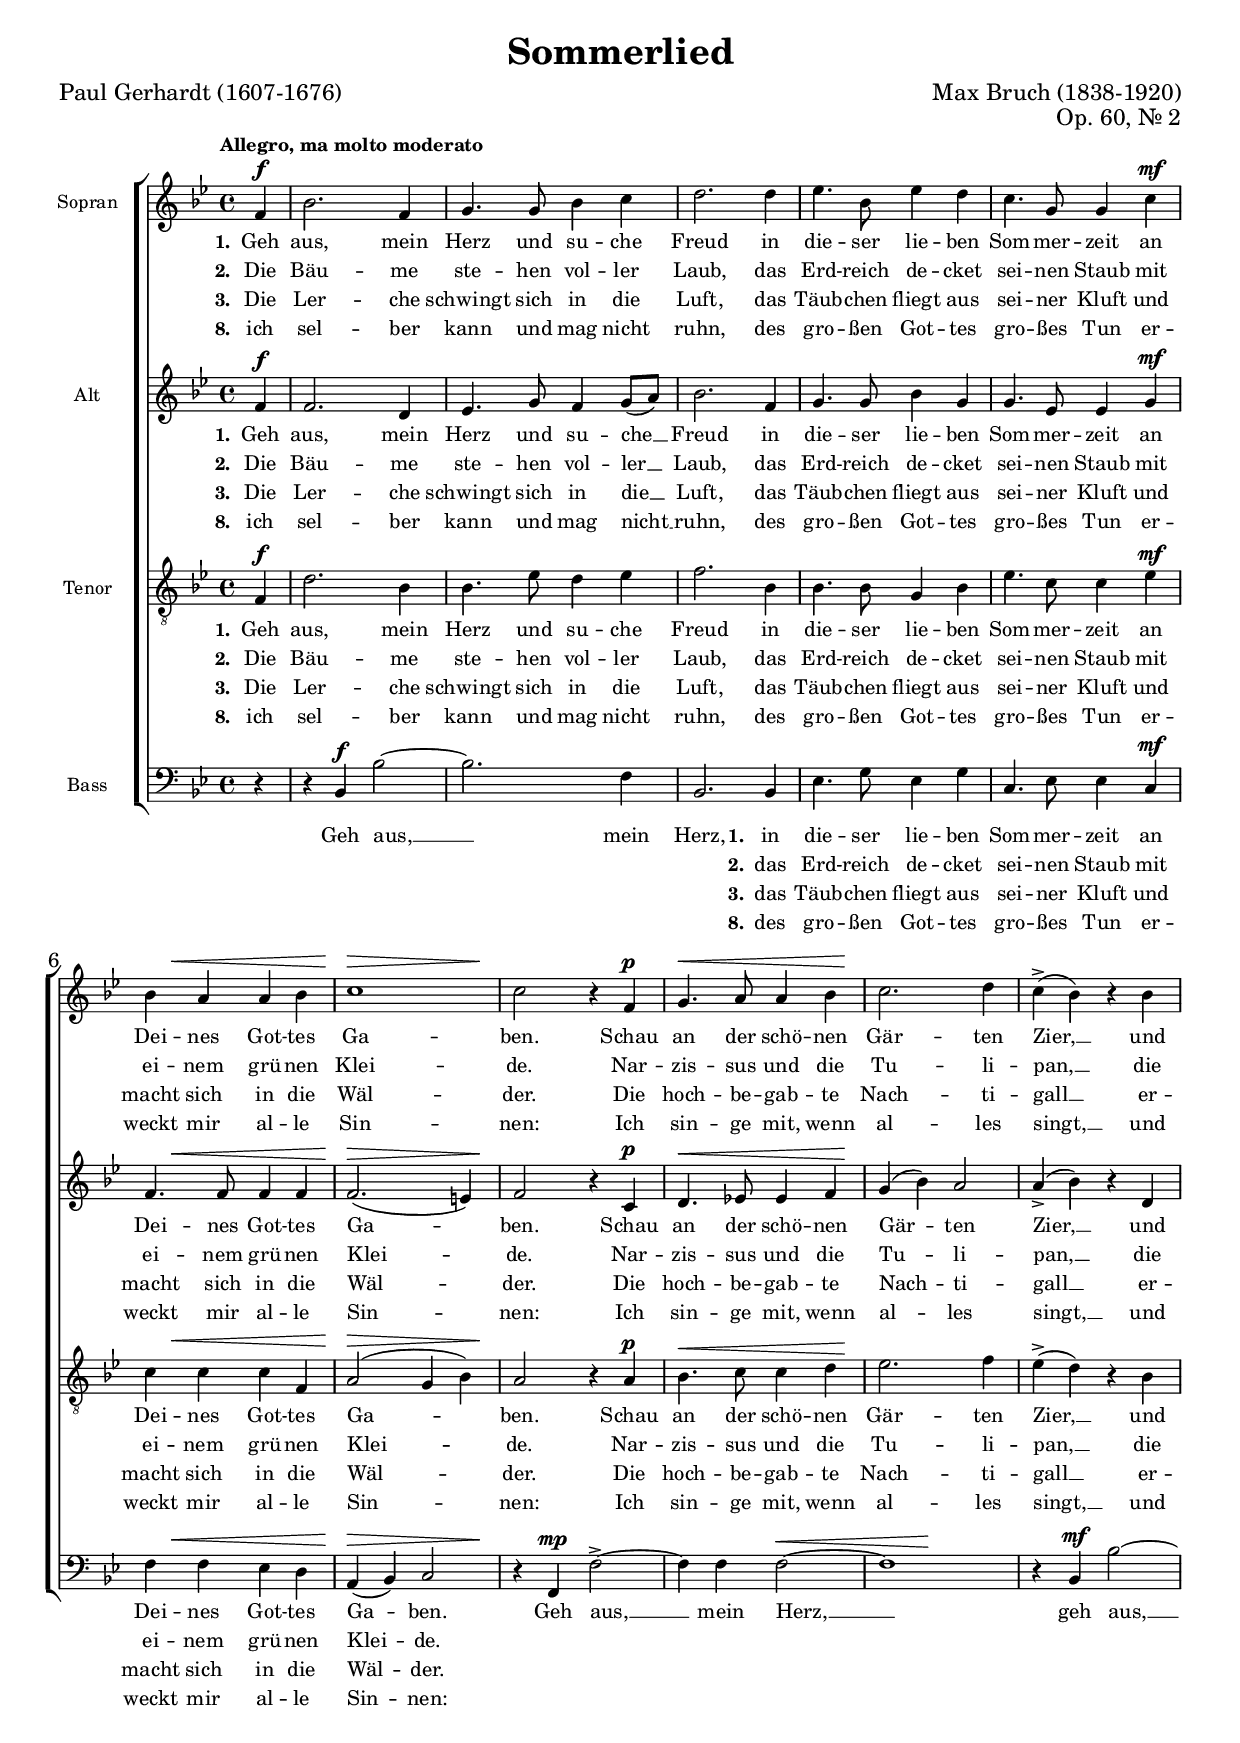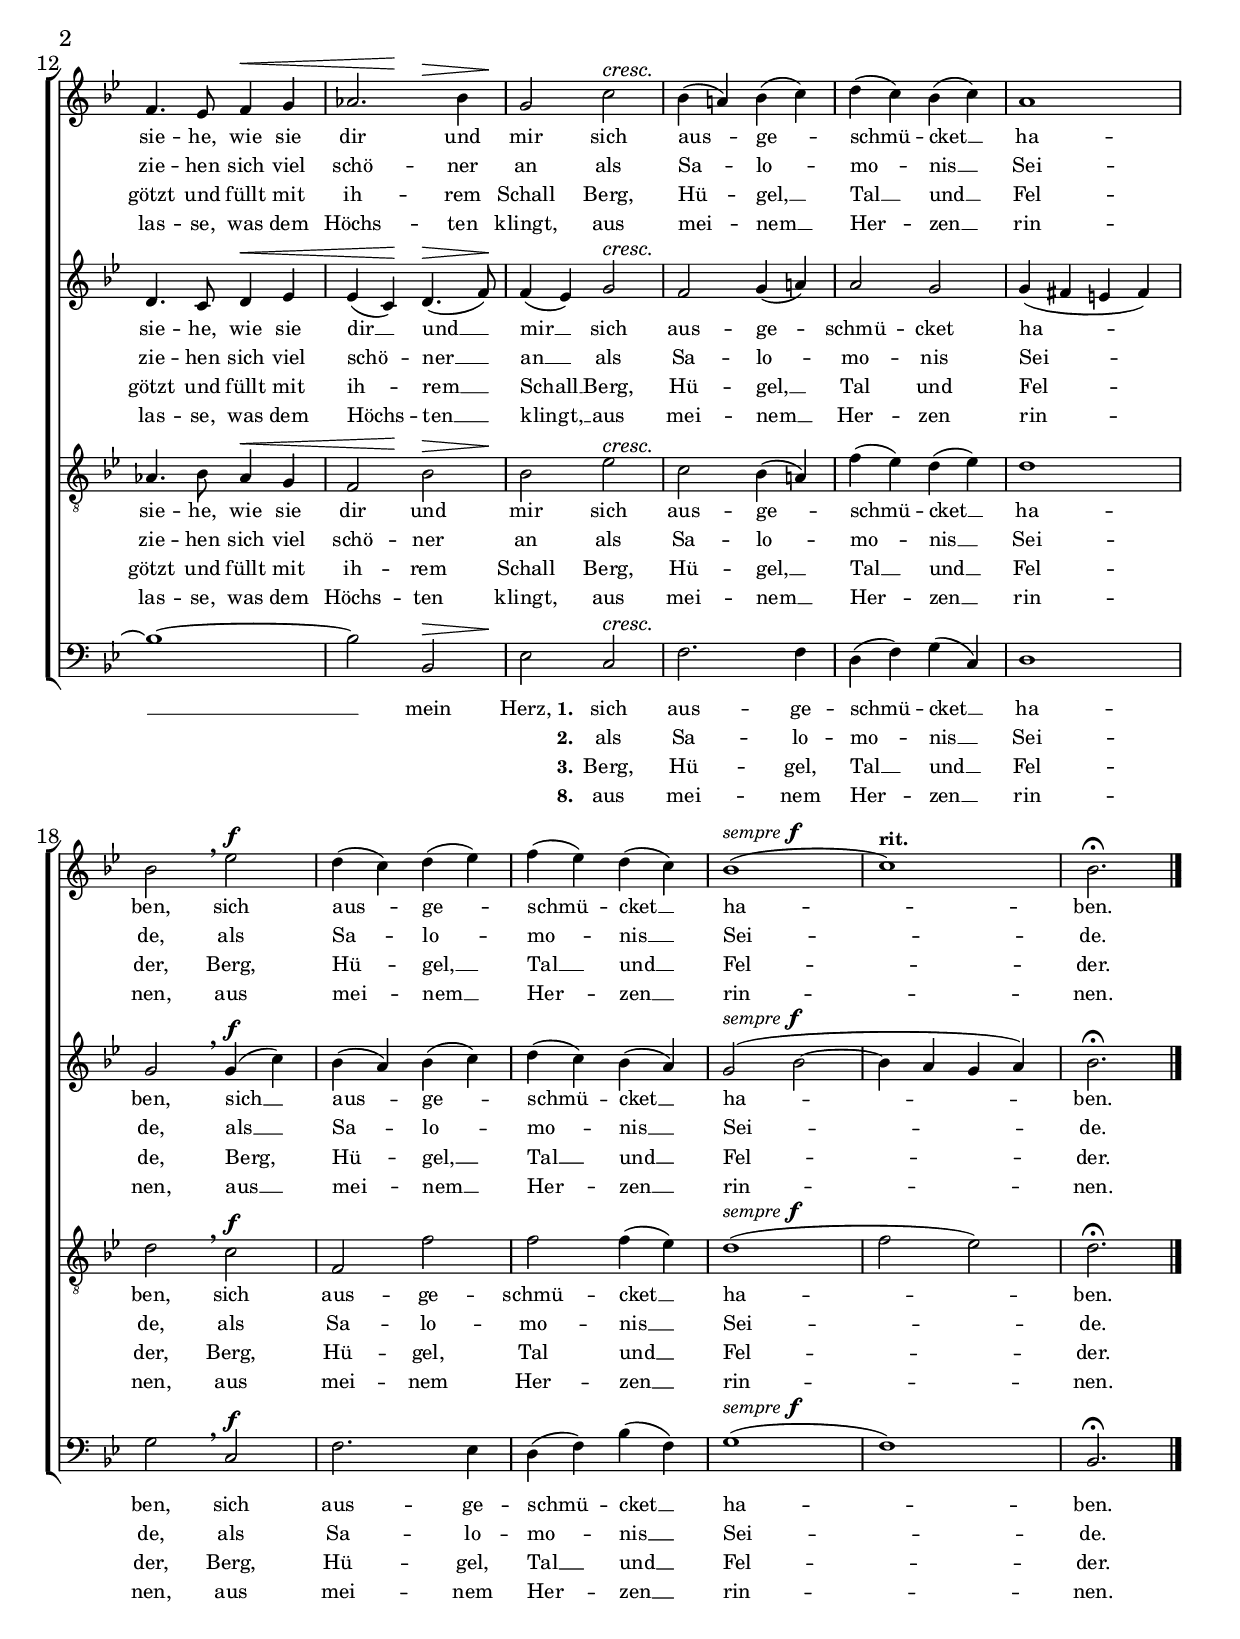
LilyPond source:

\version "2.22.1"

\header {
  title = "Sommerlied"
  composer = "Max Bruch (1838-1920)"
  poet = "Paul Gerhardt (1607-1676)"
  opus = "Op. 60, Nr. 2"
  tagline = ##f
}

\paper {
  #(set-paper-size "a4")
  page-count = 2
}

\layout {
  #(layout-set-staff-size 16) 
  \override Score.BarNumber.font-size = #1
}

\version "2.22.1"

global = {
  \key bes \major
  \time 4/4
  \dynamicUp
  \autoBeamOff
  \override DynamicTextSpanner.style = #'none
  \partial 4
}

dTutti = {
  \global
  \tempo "Allegro, ma molto moderato" \tag #'s \tag #'a \tag #'t { s4\f | s2 } \tag #'b { s4 | s s\f } s2 | s1*3
  | s2. s4\mf | s8 s\< s2. | s2.\> s8 s\! |
  \tag #'s \tag #'a \tag #'t { s2. s4\p | s2.\< s8 s\! | s1*2 } \tag #'b { s4 s2.\mp | s2 s\< | s4 s\! s2 | s4 s\mf s2 }
  
  | \tag #'s \tag #'a \tag #'t { s2 s\< | s4 s\! } \tag #'b { s1 | s2 } s4.\> s8\! | s2 s\cresc |
  s1*3 | s2 \breathe s\f |
  s1*2 | s1^\markup{\italic sempre \dynamic f } | \tempo "rit." s1 | \partial 2. s2. \bar "|."
}

nSopran = \relative c' {
  \global
  f4 | bes2. f4 | g4. g8 bes4 c | d2. d4 | es4. bes8
  es4 d | c4. g8 g4 c | bes a a bes | c1 |
  c2 r4 f, | g4. a8 a4 bes | c2. d4 | c4->( bes)
  
  r bes | f4. es8 f4 g | as2. bes4 | g2 c |
  bes4( a!) bes( c) | d( c) bes( c) | a1 | bes2 es |
  d4( c) d( es) | f( es) d( c) | bes1( | c) | bes2.\fermata |
}

nAlt = \relative c' {
  \global
  f4 | f2. d4 | es4. g8 f4 g8([ a]) | bes2. f4 | g4. g8
  bes4 g | g4. es8 es4 g | f4. f8 f4 f | f2.( e4) |
  f2 r4 c | d4. es!8 es4 f | g( bes) a2 | a4->( bes) 
  
  r d, | d4. c8 d4 es | es( c) d4.( f8) | f4( es) g2 |
  f g4( a!) | a2 g | g4( fis e fis) | g2 g4( c) |
  bes( a) bes( c) | d( c) bes( a) | g2( bes~ | bes4 a g a) | bes2.\fermata |
}

nTenor = \relative c {
  \global
  f4 | d'2. bes4 | bes4. es8 d4 es | f2. bes,4 | bes4. bes8
  g4 bes | es4. c8 c4 es | c c c f, | a2( g4 bes) |
  a2 r4 a | bes4. c8 c4 d | es2. f4 | es->( d) 
  
  r bes | as4. bes8 as4 g | f2 bes | bes es |
  c bes4( a!) | f'( es) d( es) | d1 | d2 c |
  f, f' | f f4( es) | d1( | f2 es) | d2.\fermata |
}

nBass = \relative c {
  \global
  r4 | r bes bes'2~ | bes2. f4 | bes,2. bes4 | es4. g8
  es4 g | c,4. es8 es4 c | f f es d | a( bes) c2
  r4 f, f'2->~ | f4 f f2~ | f1 | r4 bes,
  
  bes'2~ | bes1~ | bes2 bes, | es c |
  f2. f4 | d( f) g( c,) | d1 | g2 c, |
  f2. es4 | d( f) bes( f) | g1( | f) | bes,2.\fermata |
}
    

\version "2.22.1"

tBassGehA = \lyricmode {
  Geh aus, __ mein Herz,
}

tBassGehB = \lyricmode {
  Geh aus, __ mein Herz, __ geh aus, __ mein Herz,
}

tBassSkipA = \lyricmode {
  \repeat unfold 4 {\skip 1}
}

tBassSkipB = \lyricmode {
  \repeat unfold 8 {\skip 1}
}

%%%% wenn Strophe 1 nicht gesungen wird, müssen tBassGehA und tBassGehB statt tBassSkipA und tBassSkipB in die erste gesungene Strophe eingefügt werden!

tEins = \lyricmode {
  \tag #'s \tag #'a \tag #'t {\set stanza = "1." Geh aus, mein Herz und su -- } \tag #'s \tag #'t { che Freud } \tag #'a { che __ Freud } \tag #'b { \tBassGehA }
  \tag #'b {\set stanza = "1."} in die -- ser lie -- ben Som -- mer -- zeit an Dei -- nes Got -- tes Ga -- ben.
  \tag #'s \tag #'a \tag #'t { Schau an der schö -- nen Gär -- ten Zier, __ und sie -- he, wie sie } \tag #'s \tag #'t { dir und mir } \tag #'a { dir __ und __ mir __ } \tag #'b { \tBassGehB }
  \tag #'b {\set stanza = "1."} sich aus -- ge -- schmü -- \tag #'s \tag #'t \tag #'b { cket __ ha -- ben, sich } \tag #'a { cket ha -- ben, sich __ } aus -- ge -- schmü -- cket __ ha -- ben.
}

tZwei = \lyricmode {
  \tag #'s \tag #'a \tag #'t {\set stanza = "2." Die Bäu -- me ste -- hen vol -- } \tag #'s \tag #'t { ler Laub, } \tag #'a { ler __ Laub, } \tag #'b { \tBassSkipA }
  \tag #'b {\set stanza = "2."} das Erd -- reich de -- cket sei -- nen Staub mit ei -- nem grü -- nen  Klei -- de.
  \tag #'s \tag #'a \tag #'t { Nar -- zis -- sus und die Tu -- li -- pan, __ die zie -- hen sich viel schö -- } \tag #'s \tag #'t { ner an } \tag #'a { ner __ an __ } \tag #'b { \tBassSkipB }
  \tag #'b {\set stanza = "2."} als Sa -- lo -- mo -- \tag #'s \tag #'t \tag #'b { nis __ Sei -- de, als } \tag #'a { nis Sei -- de, als __ } Sa -- lo -- mo -- nis __ Sei -- de.
}

tDrei = \lyricmode {
  \tag #'s \tag #'a \tag #'t {\set stanza = "3." Die Ler -- che schwingt sich in } \tag #'s \tag #'t { die Luft, } \tag #'a { die __ Luft, } \tag #'b { \tBassSkipA }
  \tag #'b {\set stanza = "3."} das Täub -- chen fliegt aus sei -- ner Kluft und macht sich in die Wäl -- der.
  \tag #'s \tag #'a \tag #'t { Die hoch -- be -- gab -- te Nach -- ti -- gall __ er -- götzt und füllt mit ih -- } \tag #'s \tag #'t { rem Schall } \tag #'a { rem __ Schall __ } \tag #'b { \tBassSkipB }
  \tag #'b {\set stanza = "3."} Berg, Hü -- \tag #'s \tag #'a \tag #'t { gel, __ } \tag #'b { gel, } \tag #'s \tag #'t \tag #'b { Tal __ und __ Fel -- der, Berg, } \tag #'a { Tal und Fel -- de, Berg, } Hü -- \tag #'s \tag #'a { gel, __ Tal __ } \tag #'t \tag #'b { gel, } \tag #'t { Tal } \tag #'b { Tal __ } und __ Fel -- der.
}

tAcht = \lyricmode {
  \tag #'s \tag #'a \tag #'t {\set stanza = "8." ich sel -- ber kann und mag } \tag #'s \tag #'t { nicht ruhn, } \tag #'a { nicht __ ruhn, } \tag #'b { \tBassSkipA }
  \tag #'b {\set stanza = "8."} des gro -- ßen Got -- tes gro -- ßes Tun er -- weckt mir al -- le Sin -- nen:
  \tag #'s \tag #'a \tag #'t { Ich sin -- ge mit, wenn al -- les singt, __ und las -- se, was dem Höchs -- } \tag #'s \tag #'t { ten klingt, } \tag #'a { ten __ klingt, __ } \tag #'b { \tBassSkipB }
  \tag #'b {\set stanza = "8."} aus mei -- \tag #'s \tag #'a \tag #'t { nem __ } \tag #'b { nem } \tag #'s \tag #'t \tag #'b { Her -- zen __ rin -- nen, aus } \tag #'a { Her -- zen rin -- nen, aus __ } mei -- \tag #'s \tag #'a { nem __ } \tag #'t \tag #'b { nem } Her -- zen __ rin -- nen.
}


\version "2.22.1"

chormidi = \with {midiInstrument = "choir aahs"}


sSopran = 
  \new Staff  = "zSopran"
    \with {
      instrumentName = "Sopran"
      \chormidi
      \consists "Merge_rests_engraver"
    } 
    <<
      {\keepWithTag #'s \dTutti}
      { 
        \new Voice = "vSopran" {\nSopran}
      }
      \new Lyrics \lyricsto "vSopran" {\keepWithTag #'s \tEins}
      \new Lyrics \lyricsto "vSopran" {\keepWithTag #'s \tZwei}
      \new Lyrics \lyricsto "vSopran" {\keepWithTag #'s \tDrei}
      \new Lyrics \lyricsto "vSopran" {\keepWithTag #'s \tAcht}
    >>

sAlt = 
  \new Staff  = "zAlt"
    \with {
      instrumentName = "Alt"
      \chormidi
      \consists "Merge_rests_engraver"
    } 
    <<
      {\keepWithTag #'a \dTutti}
      { 
        \new Voice = "vAlt" {\nAlt}
      }
      \new Lyrics \lyricsto "vAlt" {\keepWithTag #'a \tEins}
      \new Lyrics \lyricsto "vAlt" {\keepWithTag #'a \tZwei}
      \new Lyrics \lyricsto "vAlt" {\keepWithTag #'a \tDrei}
      \new Lyrics \lyricsto "vAlt" {\keepWithTag #'a \tAcht}
    >>

sTenor = 
  \new Staff  = "zTenor"
    \with {
      instrumentName = "Tenor"
      \chormidi
      \consists "Merge_rests_engraver"
    } 
    <<
      {\keepWithTag #'t \dTutti}
      { 
        \new Voice = "vTenor" {\clef "violin_8" \nTenor}
      }
      \new Lyrics \lyricsto "vTenor" {\keepWithTag #'t \tEins}
      \new Lyrics \lyricsto "vTenor" {\keepWithTag #'t \tZwei}
      \new Lyrics \lyricsto "vTenor" {\keepWithTag #'t \tDrei}
      \new Lyrics \lyricsto "vTenor" {\keepWithTag #'t \tAcht}
    >>

sBass = 
  \new Staff  = "zBass"
    \with {
      instrumentName = "Bass"
      \chormidi
      \consists "Merge_rests_engraver"
    } 
    <<
      {\keepWithTag #'b \dTutti}
      { 
        \new Voice = "vBass" {\clef bass \nBass}
      }
      \new Lyrics \lyricsto "vBass" {\keepWithTag #'b \tEins}
      \new Lyrics \lyricsto "vBass" {\keepWithTag #'b \tZwei}
      \new Lyrics \lyricsto "vBass" {\keepWithTag #'b \tDrei}
      \new Lyrics \lyricsto "vBass" {\keepWithTag #'b \tAcht}
    >>



\score {
  \new ChoirStaff <<
    \accidentalStyle Score.modern
    \sSopran
    \sAlt
    \sTenor
    \sBass
  >>
  \layout { }
  \midi {
    \tempo 4=124
  }
}
